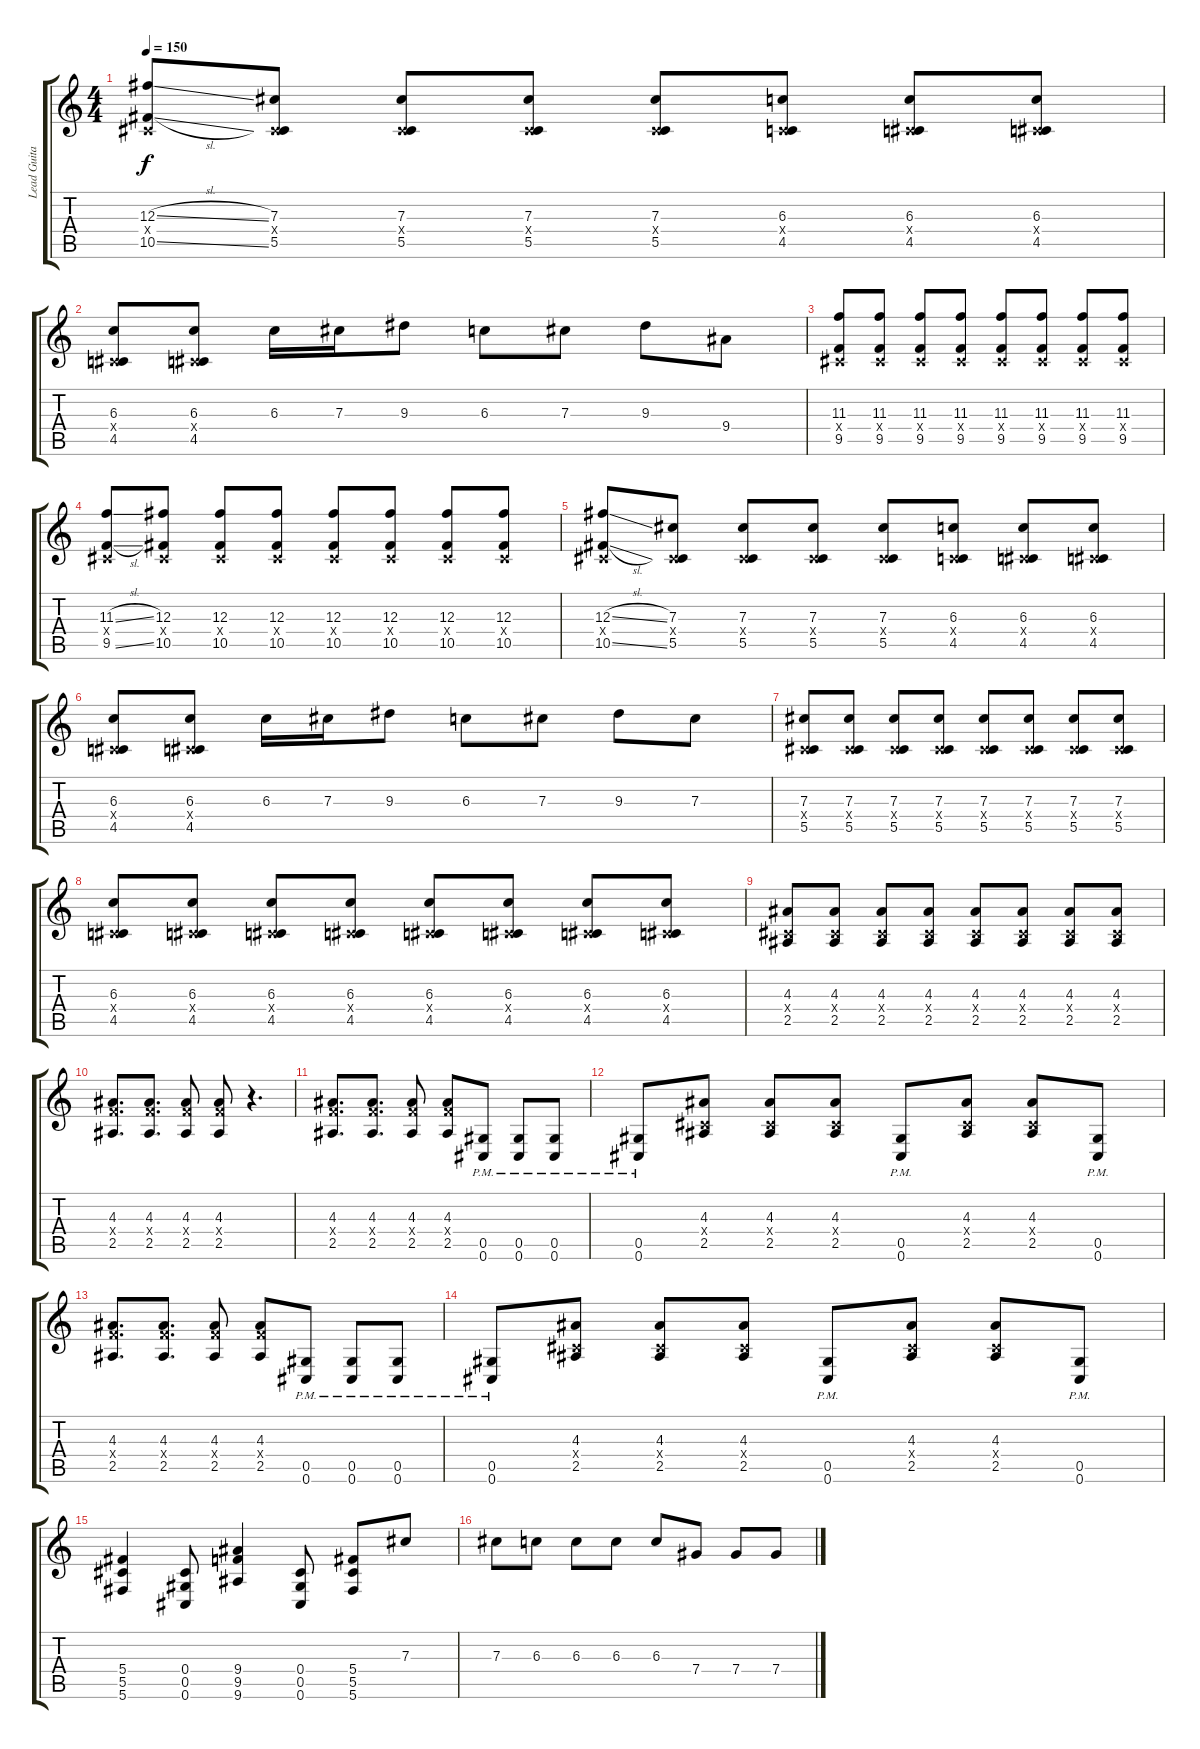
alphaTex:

\track ("Lead Guitar" "Lead Guita") {instrument distortionguitar}
\staff {score tabs}
\tuning (Eb4 Bb3 Gb3 Db3 Ab2 Db2) {hide}
\ts (4 4)
\tempo 150
\clef g2
\ks c
(12.3{sl} 0.4{x} 10.5{sl}).8{dy f} (7.3 0.4{x} 5.5).8 (7.3 0.4{x} 5.5).8 (7.3 0.4{x} 5.5).8 (7.3 0.4{x} 5.5).8 (6.3 0.4{x} 4.5).8 (6.3 0.4{x} 4.5).8 (6.3 0.4{x} 4.5).8 |
(6.3 0.4{x} 4.5).8 (6.3 0.4{x} 4.5).8 6.3.16 7.3.16 9.3.8 6.3.8 7.3.8 9.3.8 9.4.8 |
(11.3 0.4{x} 9.5).8 (11.3 0.4{x} 9.5).8 (11.3 0.4{x} 9.5).8 (11.3 0.4{x} 9.5).8 (11.3 0.4{x} 9.5).8 (11.3 0.4{x} 9.5).8 (11.3 0.4{x} 9.5).8 (11.3 0.4{x} 9.5).8 |
(11.3{sl} 0.4{x} 9.5{sl}).8 (12.3 0.4{x} 10.5).8 (12.3 0.4{x} 10.5).8 (12.3 0.4{x} 10.5).8 (12.3 0.4{x} 10.5).8 (12.3 0.4{x} 10.5).8 (12.3 0.4{x} 10.5).8 (12.3 0.4{x} 10.5).8 |
(12.3{sl} 0.4{x} 10.5{sl}).8 (7.3 0.4{x} 5.5).8 (7.3 0.4{x} 5.5).8 (7.3 0.4{x} 5.5).8 (7.3 0.4{x} 5.5).8 (6.3 0.4{x} 4.5).8 (6.3 0.4{x} 4.5).8 (6.3 0.4{x} 4.5).8 |
(6.3 0.4{x} 4.5).8 (6.3 0.4{x} 4.5).8 6.3.16 7.3.16 9.3.8 6.3.8 7.3.8 9.3.8 7.3.8 |
(7.3 0.4{x} 5.5).8 (7.3 0.4{x} 5.5).8 (7.3 0.4{x} 5.5).8 (7.3 0.4{x} 5.5).8 (7.3 0.4{x} 5.5).8 (7.3 0.4{x} 5.5).8 (7.3 0.4{x} 5.5).8 (7.3 0.4{x} 5.5).8 |
(6.3 0.4{x} 4.5).8 (6.3 0.4{x} 4.5).8 (6.3 0.4{x} 4.5).8 (6.3 0.4{x} 4.5).8 (6.3 0.4{x} 4.5).8 (6.3 0.4{x} 4.5).8 (6.3 0.4{x} 4.5).8 (6.3 0.4{x} 4.5).8 |
(4.3 0.4{x} 2.5).8 (4.3 0.4{x} 2.5).8 (4.3 0.4{x} 2.5).8 (4.3 0.4{x} 2.5).8 (4.3 0.4{x} 2.5).8 (4.3 0.4{x} 2.5).8 (4.3 0.4{x} 2.5).8 (4.3 0.4{x} 2.5).8 |
(4.3 4.4{x} 2.5).8{d} (4.3 4.4{x} 2.5).8{d} (4.3 4.4{x} 2.5).8 (4.3 4.4{x} 2.5).8 r.4{d} |
(4.3 4.4{x} 2.5).8{d} (4.3 4.4{x} 2.5).8{d} (4.3 4.4{x} 2.5).8 (4.3 4.4{x} 2.5).8 (0.5{pm} 0.6{pm}).8 (0.5{pm} 0.6{pm}).8 (0.5{pm} 0.6{pm}).8 |
(0.5{pm} 0.6{pm}).8 (4.3 0.4{x} 2.5).8 (4.3 0.4{x} 2.5).8 (4.3 0.4{x} 2.5).8 (0.5{pm} 0.6{pm}).8 (4.3 0.4{x} 2.5).8 (4.3 0.4{x} 2.5).8 (0.5{pm} 0.6{pm}).8 |
(4.3 4.4{x} 2.5).8{d} (4.3 4.4{x} 2.5).8{d} (4.3 4.4{x} 2.5).8 (4.3 4.4{x} 2.5).8 (0.5{pm} 0.6{pm}).8 (0.5{pm} 0.6{pm}).8 (0.5{pm} 0.6{pm}).8 |
(0.5{pm} 0.6{pm}).8 (4.3 0.4{x} 2.5).8 (4.3 0.4{x} 2.5).8 (4.3 0.4{x} 2.5).8 (0.5{pm} 0.6{pm}).8 (4.3 0.4{x} 2.5).8 (4.3 0.4{x} 2.5).8 (0.5{pm} 0.6{pm}).8 |
(5.4 5.5 5.6).4 (0.4 0.5 0.6).8 (9.4 9.5 9.6).4 (0.4 0.5 0.6).8 (5.4 5.5 5.6).8 7.3.8 |
7.3.8 6.3.8 6.3.8 6.3.8 6.3.8 7.4.8 7.4.8 7.4.8
